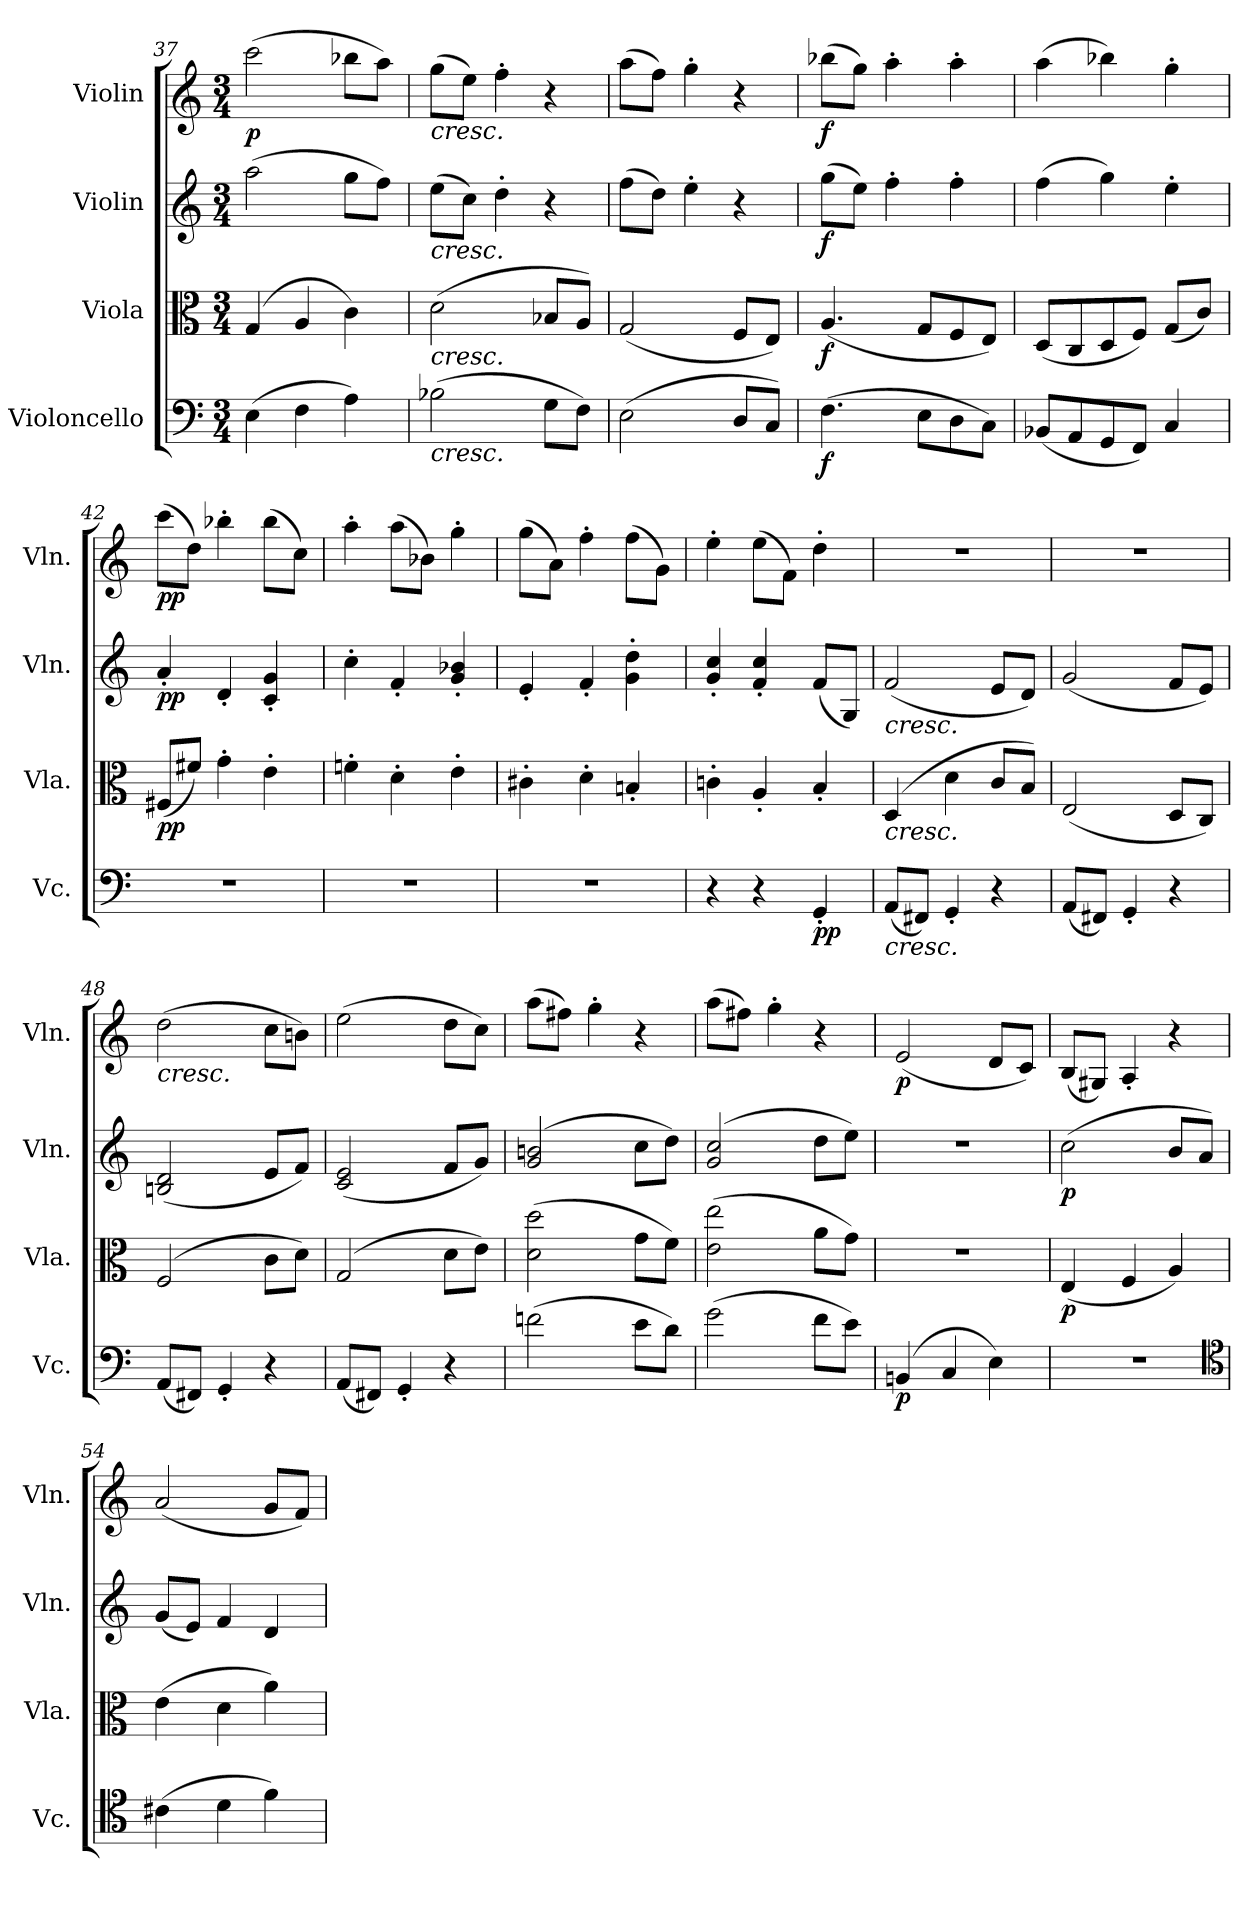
**kern	**dynam	**kern	**dynam	**kern	**dynam	**kern	**dynam
*part4	*part4	*part3	*part3	*part2	*part2	*part1	*part1
*staff4	*staff4	*staff3	*staff3	*staff2	*staff2	*staff1	*staff1
*I"Violoncello	*	*I"Viola	*	*I"Violin	*	*I"Violin	*
*I'Vc.	*	*I'Vla.	*	*I'Vln.	*	*I'Vln.	*
*clefF4	*	*clefC3	*	*clefG2	*	*clefG2	*
*k[]	*	*k[]	*	*k[]	*	*k[]	*
*M3/4	*	*M3/4	*	*M3/4	*	*M3/4	*
=37	=37	=37	=37	=37	=37	=37	=37
(4E	.	(4G	.	(2aa	.	(2ccc	p
4F	.	4A	.	.	.	.	.
4A)	.	4c)	.	8ggL	.	8bb-XL	.
.	.	.	.	8ffJ)	.	8aaJ)	.
=38	=38	=38	=38	=38	=38	=38	=38
!	!	!	!	!	!	!LO:TX:b:i:t=cresc.	!
!	!	!	!	!LO:TX:b:i:t=cresc.	!	!	!
!	!	!LO:TX:b:i:t=cresc.	!	!	!	!	!
!LO:TX:b:i:t=cresc.	!	!	!	!	!	!	!
(2B-X	.	(2d	.	(8eeL	.	(8ggL	.
.	.	.	.	8ccJ)	.	8eeJ)	.
.	.	.	.	4dd'	.	4ff'	.
8GL	.	8B-XL	.	4r	.	4r	.
8FJ)	.	8AJ)	.	.	.	.	.
=39	=39	=39	=39	=39	=39	=39	=39
(2E	.	(2G	.	(8ffL	.	(8aaL	.
.	.	.	.	8ddJ)	.	8ffJ)	.
.	.	.	.	4ee'	.	4gg'	.
8DL	.	8FL	.	4r	.	4r	.
8CJ)	.	8EJ)	.	.	.	.	.
=40	=40	=40	=40	=40	=40	=40	=40
(4.F	f	(4.A	f	(8ggL	f	(8bb-XL	f
.	.	.	.	8eeJ)	.	8ggJ)	.
.	.	.	.	4ff'	.	4aa'	.
8EL	.	8GL	.	.	.	.	.
8D	.	8F	.	4ff'	.	4aa'	.
8CJ)	.	8EJ)	.	.	.	.	.
=41	=41	=41	=41	=41	=41	=41	=41
(8BB-XL	.	(8DL	.	(4ff	.	(4aa	.
8AA	.	8C	.	.	.	.	.
8GG	.	8D	.	4gg)	.	4bb-X)	.
8FFJ)	.	8FJ)	.	.	.	.	.
4C	.	(8GL	.	4ee'	.	4gg'	.
.	.	8cJ)	.	.	.	.	.
=42	=42	=42	=42	=42	=42	=42	=42
2.r	.	(8F#XL	pp	4a'	pp	(8cccL	pp
.	.	8f#XJ)	.	.	.	8ddJ)	.
.	.	4g'	.	4d'	.	4bb-X'	.
.	.	4e'	.	4c' 4g'	.	(8bb-L	.
.	.	.	.	.	.	8ccJ)	.
=43	=43	=43	=43	=43	=43	=43	=43
2.r	.	4fn'	.	4cc'	.	4aa'	.
.	.	4d'	.	4f'	.	(8aaL	.
.	.	.	.	.	.	8b-XJ)	.
.	.	4e'	.	4g' 4b-X'	.	4gg'	.
=44	=44	=44	=44	=44	=44	=44	=44
2.r	.	4c#X'	.	4e'	.	(8ggL	.
.	.	.	.	.	.	8aJ)	.
.	.	4d'	.	4f'	.	4ff'	.
.	.	4Bn'	.	4g' 4dd'	.	(8ffL	.
.	.	.	.	.	.	8gJ)	.
=45	=45	=45	=45	=45	=45	=45	=45
4r	.	4cn'	.	4g' 4cc'	.	4ee'	.
4r	.	4A'	.	4f' 4cc'	.	(8eeL	.
.	.	.	.	.	.	8fJ)	.
4GG'	pp	4B'	.	(8fL	.	4dd'	.
.	.	.	.	8GJ)	.	.	.
=46	=46	=46	=46	=46	=46	=46	=46
!	!	!	!	!LO:TX:b:i:t=cresc.	!	!	!
!	!	!LO:TX:b:i:t=cresc.	!	!	!	!	!
!LO:TX:b:i:t=cresc.	!	!	!	!	!	!	!
(8AAL	.	(4D	.	(2f	.	2.r	.
8FF#XJ)	.	.	.	.	.	.	.
4GG'	.	4d	.	.	.	.	.
4r	.	8cL	.	8eL	.	.	.
.	.	8BJ)	.	8dJ)	.	.	.
=47	=47	=47	=47	=47	=47	=47	=47
(8AAL	.	(2E	.	(2g	.	2.r	.
8FF#XJ)	.	.	.	.	.	.	.
4GG'	.	.	.	.	.	.	.
4r	.	8DL	.	8fL	.	.	.
.	.	8CJ)	.	8eJ)	.	.	.
=48	=48	=48	=48	=48	=48	=48	=48
!	!	!	!	!	!	!LO:TX:b:i:t=cresc.	!
(8AAL	.	(2F	.	(2Bn 2d	.	(2dd	.
8FF#XJ)	.	.	.	.	.	.	.
4GG'	.	.	.	.	.	.	.
4r	.	8cL	.	8eL	.	8ccL	.
.	.	8dJ)	.	8fJ)	.	8bnJ)	.
=49	=49	=49	=49	=49	=49	=49	=49
(8AAL	.	(2G	.	(2c 2e	.	(2ee	.
8FF#XJ)	.	.	.	.	.	.	.
4GG'	.	.	.	.	.	.	.
4r	.	8dL	.	8fL	.	8ddL	.
.	.	8eJ)	.	8gJ)	.	8ccJ)	.
=50	=50	=50	=50	=50	=50	=50	=50
(2fn	.	(2d 2dd	.	(2g 2bn	.	(8aaL	.
.	.	.	.	.	.	8ff#XJ)	.
.	.	.	.	.	.	4gg'	.
8eL	.	8gL	.	8ccL	.	4r	.
8dJ)	.	8fJ)	.	8ddJ)	.	.	.
=51	=51	=51	=51	=51	=51	=51	=51
(2g	.	(2e 2ee	.	(2g 2cc	.	(8aaL	.
.	.	.	.	.	.	8ff#XJ)	.
.	.	.	.	.	.	4gg'	.
8fL	.	8aL	.	8ddL	.	4r	.
8eJ)	.	8gJ)	.	8eeJ)	.	.	.
=52	=52	=52	=52	=52	=52	=52	=52
(4BBn	p	2.r	.	2.r	.	(2e	p
4C	.	.	.	.	.	.	.
4E)	.	.	.	.	.	8dL	.
.	.	.	.	.	.	8cJ)	.
=53	=53	=53	=53	=53	=53	=53	=53
2.r	.	(4E	p	(2cc	p	(8BL	.
.	.	.	.	.	.	8G#XJ)	.
.	.	4F	.	.	.	4A'	.
.	.	4A)	.	8bL	.	4r	.
.	.	.	.	8aJ)	.	.	.
*clefC4	*	*	*	*	*	*	*
=54	=54	=54	=54	=54	=54	=54	=54
(4c#X	.	(4e	.	(8gL	.	(2a	.
.	.	.	.	8eJ)	.	.	.
4d	.	4d	.	4f	.	.	.
4f)	.	4a)	.	4d	.	8gL	.
.	.	.	.	.	.	8fJ)	.
=	=	=	=	=	=	=	=
*-	*-	*-	*-	*-	*-	*-	*-
